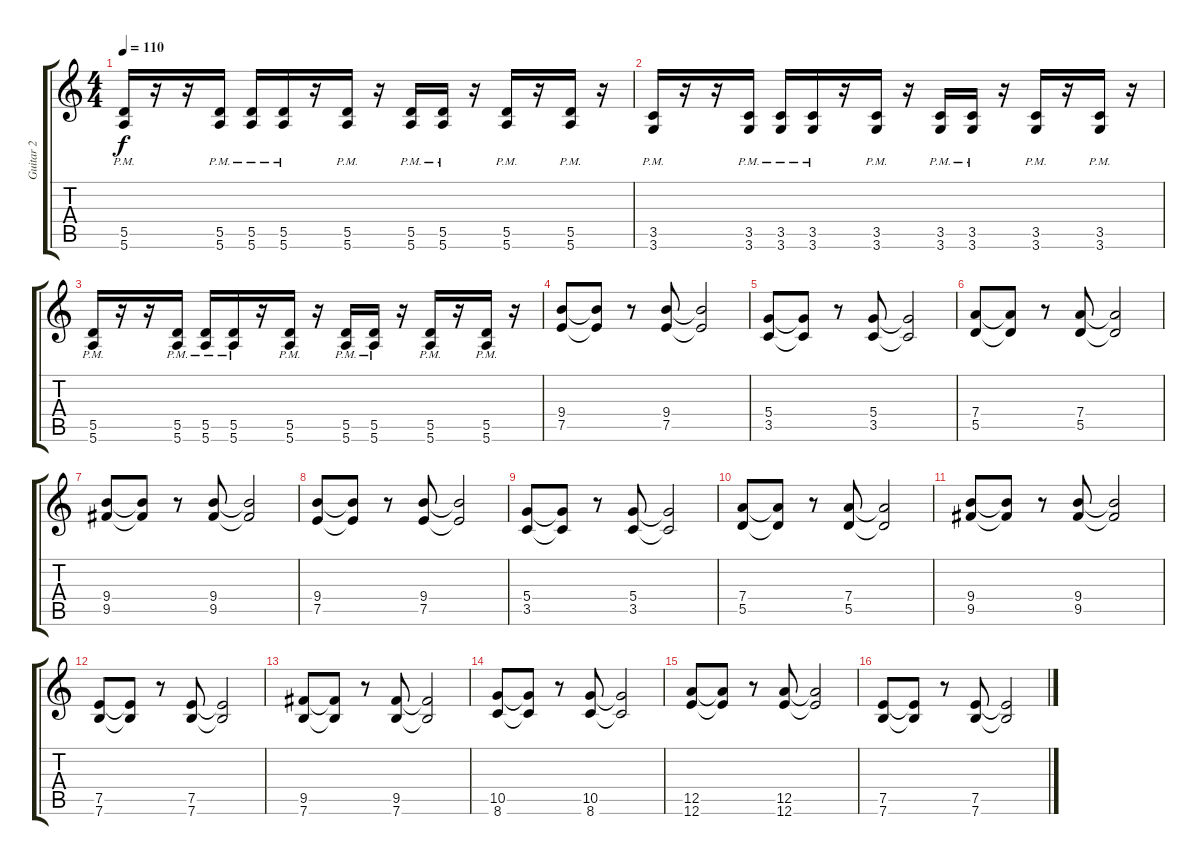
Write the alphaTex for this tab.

\track ("Guitar 2" "Guitar 2") {instrument distortionguitar}
\staff {score tabs}
\tuning (E4 B3 G3 D3 A2 E2) {hide}
\ts (4 4)
\tempo 110
\clef g2
\ks c
(5.5{pm} 5.6{pm}).16{dy f} r.16 r.16 (5.5{pm} 5.6{pm}).16 (5.5{pm} 5.6{pm}).16 (5.5{pm} 5.6{pm}).16 r.16 (5.5{pm} 5.6{pm}).16 r.16 (5.5{pm} 5.6{pm}).16 (5.5{pm} 5.6{pm}).16 r.16 (5.5{pm} 5.6{pm}).16 r.16 (5.5{pm} 5.6{pm}).16 r.16 |
(3.5{pm} 3.6{pm}).16 r.16 r.16 (3.5{pm} 3.6{pm}).16 (3.5{pm} 3.6{pm}).16 (3.5{pm} 3.6{pm}).16 r.16 (3.5{pm} 3.6{pm}).16 r.16 (3.5{pm} 3.6{pm}).16 (3.5{pm} 3.6{pm}).16 r.16 (3.5{pm} 3.6{pm}).16 r.16 (3.5{pm} 3.6{pm}).16 r.16 |
(5.5{pm} 5.6{pm}).16 r.16 r.16 (5.5{pm} 5.6{pm}).16 (5.5{pm} 5.6{pm}).16 (5.5{pm} 5.6{pm}).16 r.16 (5.5{pm} 5.6{pm}).16 r.16 (5.5{pm} 5.6{pm}).16 (5.5{pm} 5.6{pm}).16 r.16 (5.5{pm} 5.6{pm}).16 r.16 (5.5{pm} 5.6{pm}).16 r.16 |
(9.4 7.5).8 (9.4{t} 7.5{t}).8 r.8 (9.4 7.5).8 (9.4{t} 7.5{t}).2 |
(5.4 3.5).8 (5.4{t} 3.5{t}).8 r.8 (5.4 3.5).8 (5.4{t} 3.5{t}).2 |
(7.4 5.5).8 (7.4{t} 5.5{t}).8 r.8 (7.4 5.5).8 (7.4{t} 5.5{t}).2 |
(9.4 9.5).8 (9.4{t} 9.5{t}).8 r.8 (9.4 9.5).8 (9.4{t} 9.5{t}).2 |
(9.4 7.5).8 (9.4{t} 7.5{t}).8 r.8 (9.4 7.5).8 (9.4{t} 7.5{t}).2 |
(5.4 3.5).8 (5.4{t} 3.5{t}).8 r.8 (5.4 3.5).8 (5.4{t} 3.5{t}).2 |
(7.4 5.5).8 (7.4{t} 5.5{t}).8 r.8 (7.4 5.5).8 (7.4{t} 5.5{t}).2 |
(9.4 9.5).8 (9.4{t} 9.5{t}).8 r.8 (9.4 9.5).8 (9.4{t} 9.5{t}).2 |
(7.5 7.6).8 (7.5{t} 7.6{t}).8 r.8 (7.5 7.6).8 (7.5{t} 7.6{t}).2 |
(9.5 7.6).8 (9.5{t} 7.6{t}).8 r.8 (9.5 7.6).8 (9.5{t} 7.6{t}).2 |
(10.5 8.6).8 (10.5{t} 8.6{t}).8 r.8 (10.5 8.6).8 (10.5{t} 8.6{t}).2 |
(12.5 12.6).8 (12.5{t} 12.6{t}).8 r.8 (12.5 12.6).8 (12.5{t} 12.6{t}).2 |
(7.5 7.6).8 (7.5{t} 7.6{t}).8 r.8 (7.5 7.6).8 (7.5{t} 7.6{t}).2
